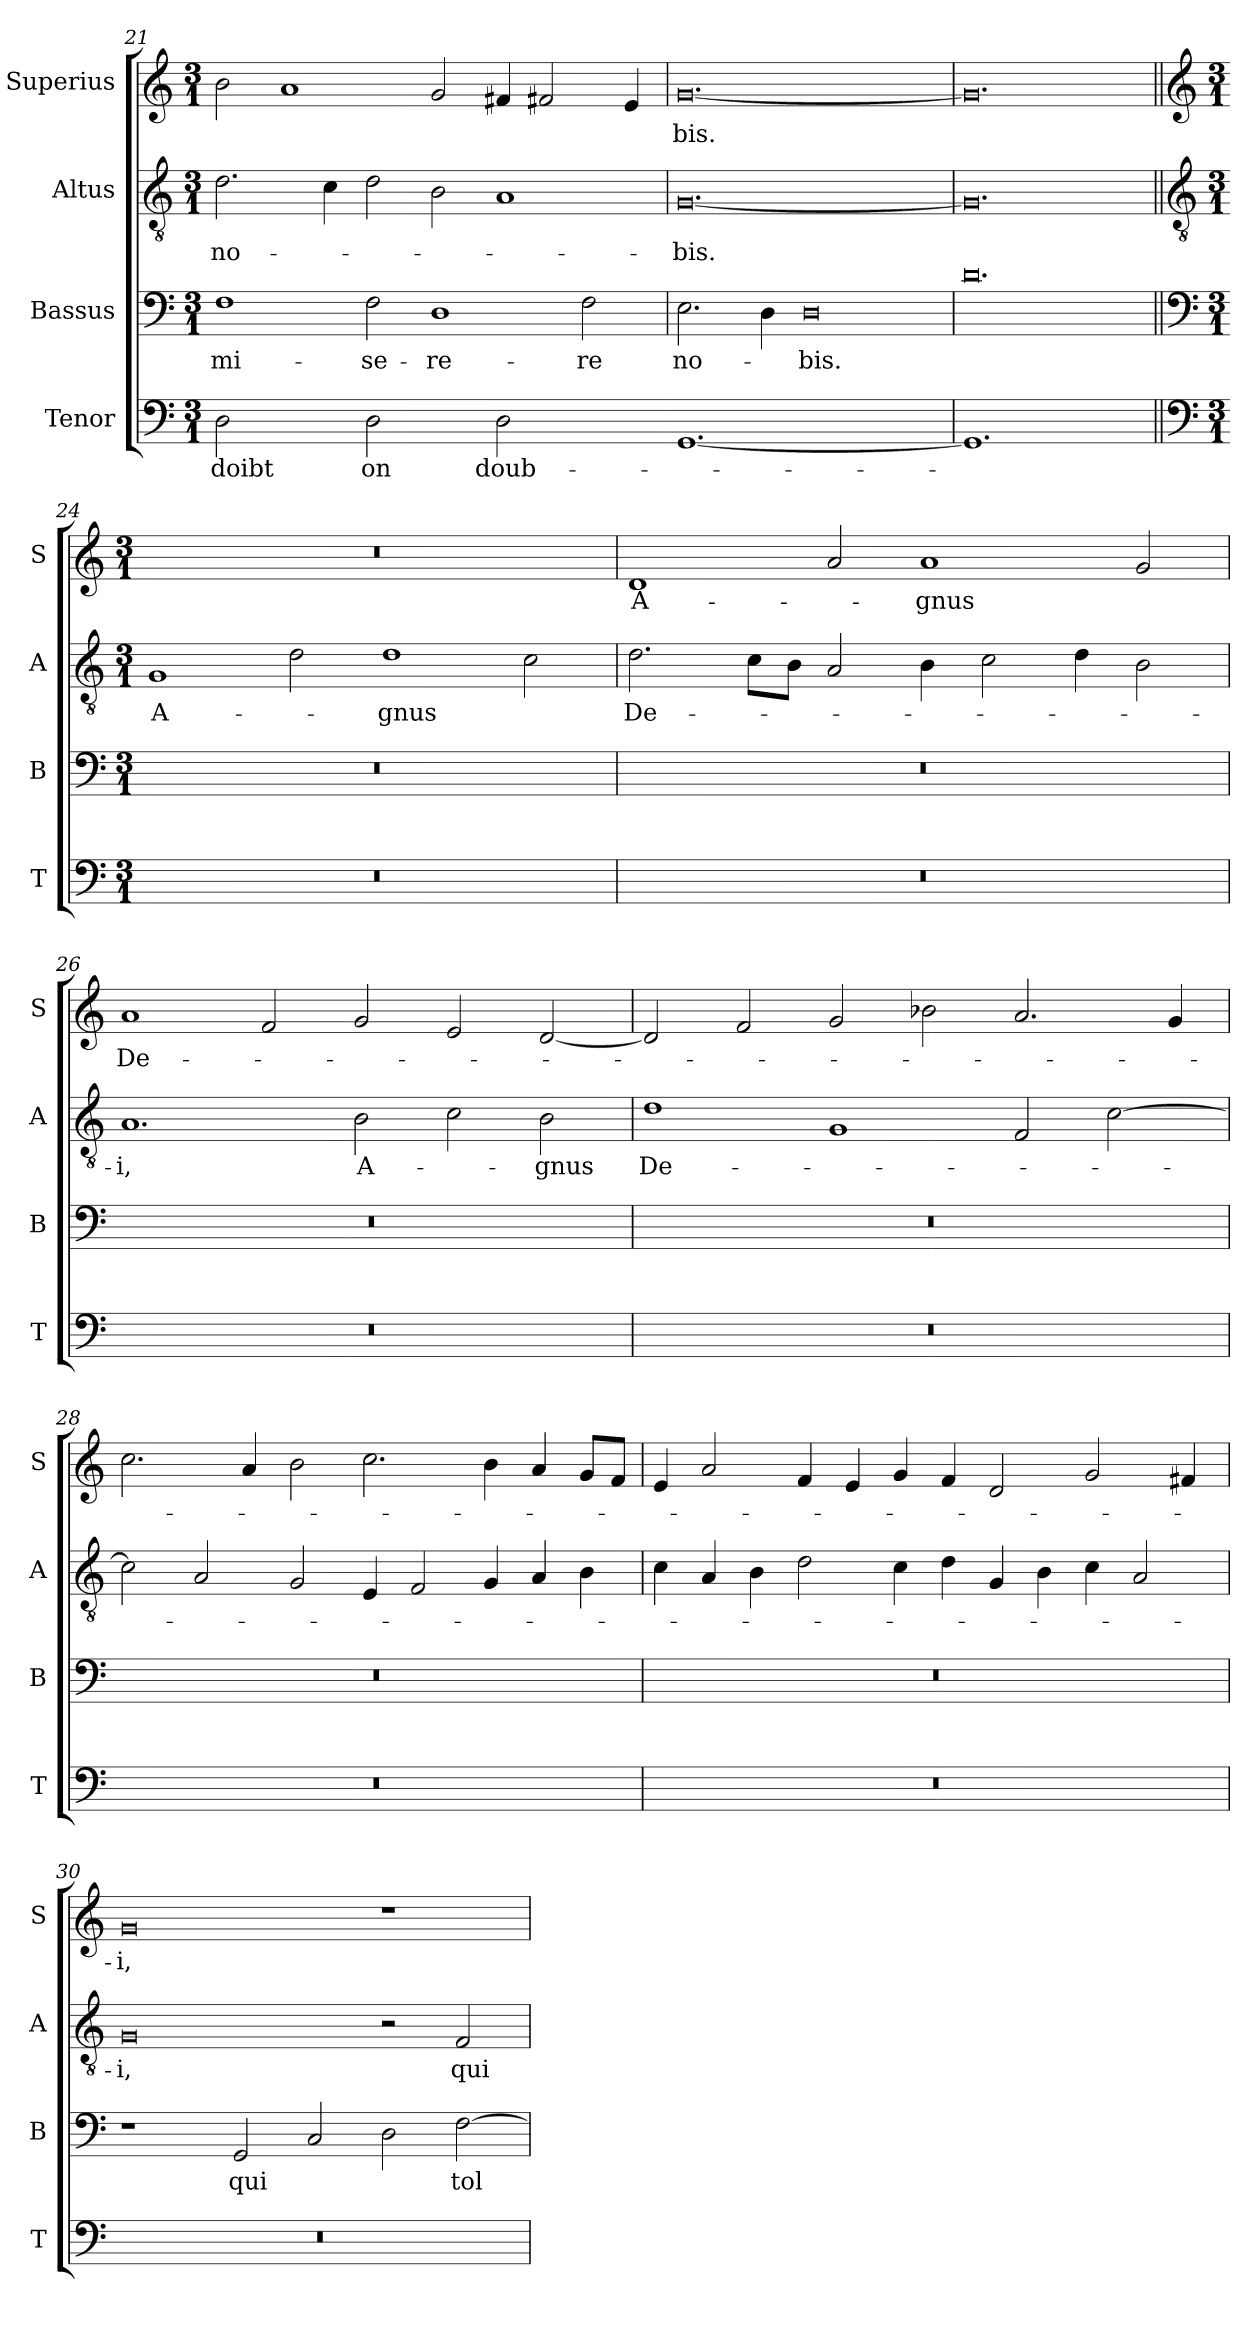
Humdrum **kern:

**kern	**text	**kern	**text	**kern	**text	**kern	**text
*part4	*part4	*part3	*part3	*part2	*part2	*part1	*part1
*staff4	*staff4	*staff3	*staff3	*staff2	*staff2	*staff1	*staff1
*I"Tenor	*	*I"Bassus	*	*I"Altus	*	*I"Superius	*
*I'T	*	*I'B	*	*I'A	*	*I'S	*
*clefF4	*	*clefF4	*	*clefGv2	*	*clefG2	*
*k[]	*	*k[]	*	*k[]	*	*k[]	*
*M3/1	*	*M3/1	*	*M3/1	*	*M3/1	*
=21	=21	=21	=21	=21	=21	=21	=21
!LO:N:vis=2	!	!	!	!	!	!	!
1D	doibt	1F	mi-	2.d\	no-	2b\	.
.	.	.	.	.	.	1a	.
.	.	.	.	4c\	.	.	.
!LO:N:vis=2	!	!	!	!	!	!	!
1D	on	2F\	-se-	2d\	.	.	.
.	.	1D	-re-	2B\	.	2g/	.
!LO:N:vis=2	!	!	!	!	!	!	!
1D	doub-	.	.	1A	.	4f#X/	.
.	.	.	.	.	.	2f#X/	.
.	.	2F\	-re	.	.	.	.
.	.	.	.	.	.	4e/	.
=22-	=22	=22	=22	=22	=22	=22	=22
!LO:N:vis=1.	!	!	!	!	!	!	!
[0.GG	.	2.E\	no-	[0.G	-bis.	[0.g	-bis.
.	.	4D\	.	.	.	.	.
.	.	0D	-bis.	.	.	.	.
=23	=23	=23	=23	=23	=23	=23	=23
!LO:N:vis=1.	!	!	!	!	!	!	!
0.GG]	.	0.d	.	0.G]	.	0.g]	.
=24||	=24||	=24||	=24||	=24||	=24||	=24||	=24||
*clefF4	*	*clefF4	*	*clefGv2	*	*clefG2	*
*k[]	*	*k[]	*	*k[]	*	*k[]	*
*M3/1	*	*M3/1	*	*M3/1	*	*M3/1	*
0.r	.	0.r	.	1G	A-	0.r	.
.	.	.	.	2d\	.	.	.
.	.	.	.	1d	-gnus	.	.
.	.	.	.	2c\	.	.	.
=25	=25	=25	=25	=25	=25	=25	=25
0.r	.	0.r	.	2.d\	De-	1d	A-
.	.	.	.	8c\L	.	.	.
.	.	.	.	8B\J	.	.	.
.	.	.	.	2A/	.	2a/	.
.	.	.	.	4B\	.	1a	-gnus
.	.	.	.	2c\	.	.	.
.	.	.	.	4d\	.	.	.
.	.	.	.	2B\	.	2g/	.
=26	=26	=26	=26	=26	=26	=26	=26
0.r	.	0.r	.	1.A	-i,	1a	De-
.	.	.	.	.	.	2f/	.
.	.	.	.	2B\	A-	2g/	.
.	.	.	.	2c\	.	2e/	.
.	.	.	.	2B\	-gnus	[2d/	.
=27	=27	=27	=27	=27	=27	=27	=27
0.r	.	0.r	.	1d	De-	2d/]	.
.	.	.	.	.	.	2f/	.
.	.	.	.	1G	.	2g/	.
.	.	.	.	.	.	2b-X\	.
.	.	.	.	2F/	.	2.a/	.
.	.	.	.	[2c\	.	.	.
.	.	.	.	.	.	4g/	.
=28	=28	=28	=28	=28	=28	=28	=28
0.r	.	0.r	.	2c\]	.	2.cc\	.
.	.	.	.	2A/	.	.	.
.	.	.	.	.	.	4a/	.
.	.	.	.	2G/	.	2b\	.
.	.	.	.	4E/	.	2.cc\	.
.	.	.	.	2F/	.	.	.
.	.	.	.	4G/	.	4b\	.
.	.	.	.	4A/	.	4a/	.
.	.	.	.	4B\	.	8g/L	.
.	.	.	.	.	.	8f/J	.
=29	=29	=29	=29	=29	=29	=29	=29
0.r	.	0.r	.	4c\	.	4e/	.
.	.	.	.	4A/	.	2a/	.
.	.	.	.	4B\	.	.	.
.	.	.	.	2d\	.	4f/	.
.	.	.	.	.	.	4e/	.
.	.	.	.	4c\	.	4g/	.
.	.	.	.	4d\	.	4f/	.
.	.	.	.	4G/	.	2d/	.
.	.	.	.	4B\	.	.	.
.	.	.	.	4c\	.	2g/	.
.	.	.	.	2A/	.	.	.
.	.	.	.	.	.	4f#X/	.
=30	=30	=30	=30	=30	=30	=30	=30
0.r	.	1r	.	0G	-i,	0g	-i,
.	.	2GG/	qui	.	.	.	.
.	.	2C/	.	.	.	.	.
.	.	2D\	.	2r	.	1r	.
.	.	[2F\	tol-	2F/	qui	.	.
=	=	=	=	=	=	=	=
*-	*-	*-	*-	*-	*-	*-	*-
